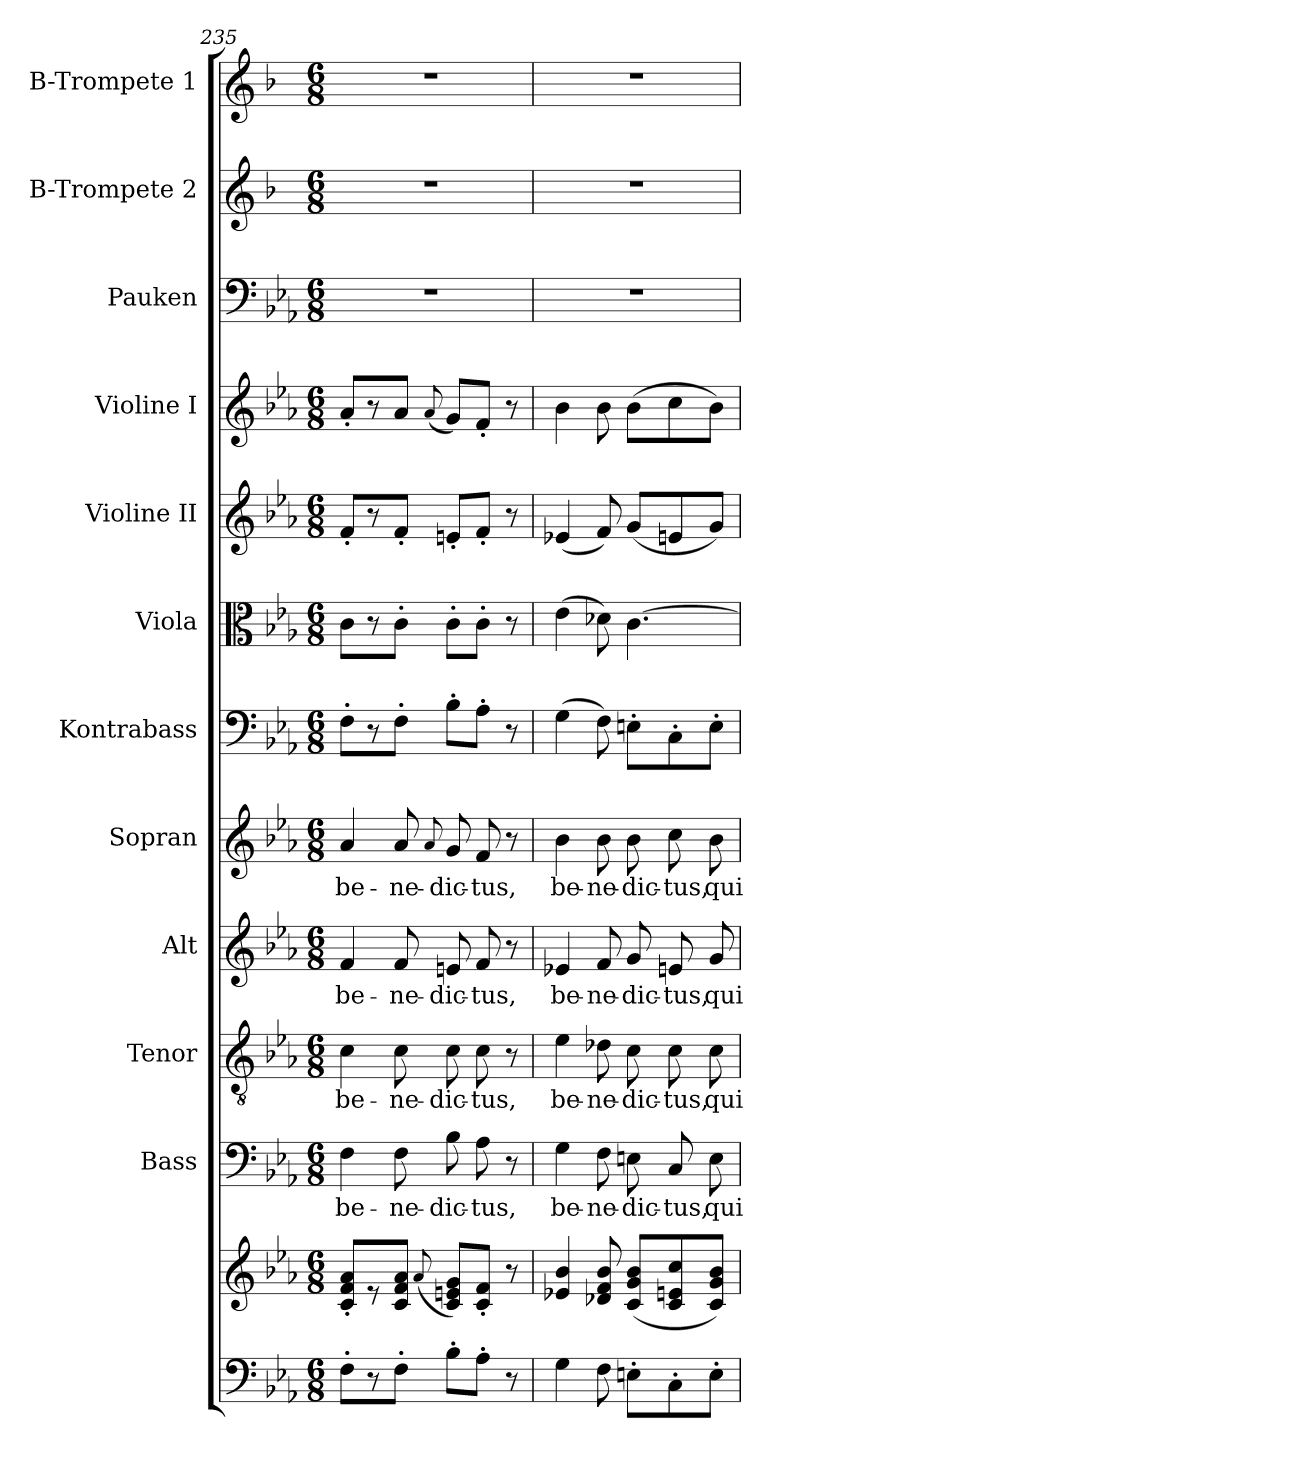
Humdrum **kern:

**kern	**kern	**kern	**text	**kern	**text	**kern	**text	**kern	**text	**kern	**kern	**kern	**kern	**kern	**kern	**kern
*part12	*part12	*part11	*part11	*part10	*part10	*part9	*part9	*part8	*part8	*part7	*part6	*part5	*part4	*part3	*part2	*part1
*staff13	*staff12	*staff11	*staff11	*staff10	*staff10	*staff9	*staff9	*staff8	*staff8	*staff7	*staff6	*staff5	*staff4	*staff3	*staff2	*staff1
*	*	*I"Bass	*	*I"Tenor	*	*I"Alt	*	*I"Sopran	*	*I"Kontrabass	*I"Viola	*I"Violine II	*I"Violine I	*I"Pauken	*I"B-Trompete 2	*I"B-Trompete 1
*	*	*I'B.	*	*I'T.	*	*I'A.	*	*I'S.	*	*I'Kb.	*I'Vla.	*I'Vl. II	*I'Vl. I	*I'Pk.	*I'B Trp. 2	*I'B Trp. 1
*clefF4	*clefG2	*clefF4	*	*clefGv2	*	*clefG2	*	*clefG2	*	*clefF4	*clefC3	*clefG2	*clefG2	*clefF4	*clefG2	*clefG2
*	*	*	*	*	*	*	*	*	*	*ITrd7c12	*	*	*	*	*ITrd1c2	*ITrd1c2
*k[b-e-a-]	*k[b-e-a-]	*k[b-e-a-]	*	*k[b-e-a-]	*	*k[b-e-a-]	*	*k[b-e-a-]	*	*k[b-e-a-]	*k[b-e-a-]	*k[b-e-a-]	*k[b-e-a-]	*k[b-e-a-]	*k[b-e-a-]	*k[b-e-a-]
*E-:	*E-:	*E-:	*	*E-:	*	*E-:	*	*E-:	*	*E-:	*E-:	*E-:	*E-:	*E-:	*E-:	*E-:
*M6/8	*M6/8	*M6/8	*	*M6/8	*	*M6/8	*	*M6/8	*	*M6/8	*M6/8	*M6/8	*M6/8	*M6/8	*M6/8	*M6/8
=235	=235	=235	=235	=235	=235	=235	=235	=235	=235	=235	=235	=235	=235	=235	=235	=235
!	!	!	!LO:LY:b	!	!LO:LY:b	!	!LO:LY:b	!	!LO:LY:b	!	!	!	!	!	!	!
8F'>\L	8c/'< 8f/'< 8a-/'<L	4F\	be-	4c\	be-	4f/	be-	4a-/	be-	8FF'>\L	8c\L	8f'</L	8a-'</L	2.r	2.r	2.r
8r	8r	.	.	.	.	.	.	.	.	8r	8r	8r	8r	.	.	.
!	!	!	!LO:LY:b	!	!LO:LY:b	!	!LO:LY:b	!	!LO:LY:b	!	!	!	!	!	!	!
8F'>\J	8c/ 8f/ 8a-/J	8F\	-ne-	8c\	-ne-	8f/	-ne-	8a-/	-ne-	8FF'>\J	8c'>\J	8f'</J	8a-/J	.	.	.
.	(<8qqa-/	.	.	.	.	.	.	8qqa-/	.	.	.	.	(<8qqa-/	.	.	.
!	!	!	!LO:LY:b	!	!LO:LY:b	!	!LO:LY:b	!	!LO:LY:b	!	!	!	!	!	!	!
8B-'>\L	8c/ 8en/ 8g/L)	8B-\	-dic-	8c\	-dic-	8en/	-dic-	8g/	-dic-	8BB-'>\L	8c'>\L	8en'</L	8g/L)	.	.	.
!	!	!	!LO:LY:b	!	!LO:LY:b	!	!LO:LY:b	!	!LO:LY:b	!	!	!	!	!	!	!
8A-'>\J	8c/'< 8f/'<J	8A-\	-tus,	8c\	-tus,	8f/	-tus,	8f/	-tus,	8AA-'>\J	8c'>\J	8f'</J	8f'</J	.	.	.
8r	8r	8r	.	8r	.	8r	.	8r	.	8r	8r	8r	8r	.	.	.
=236	=236	=236	=236	=236	=236	=236	=236	=236	=236	=236	=236	=236	=236	=236	=236	=236
!	!	!	!LO:LY:b	!	!LO:LY:b	!	!LO:LY:b	!	!LO:LY:b	!	!	!	!	!	!	!
4G\	4e-X/ 4b-/	4G\	be-	4e-\	be-	4e-X/	be-	4b-\	be-	(>4GG\	(>4e-\	(<4e-X/	4b-\	2.r	2.r	2.r
!	!	!	!LO:LY:b	!	!LO:LY:b	!	!LO:LY:b	!	!LO:LY:b	!	!	!	!	!	!	!
8F\	8d-X/ 8f/ 8b-/	8F\	-ne-	8d-X\	-ne-	8f/	-ne-	8b-\	-ne-	8FF\)	8d-X\)	8f/)	8b-\	.	.	.
!	!	!	!LO:LY:b	!	!LO:LY:b	!	!LO:LY:b	!	!LO:LY:b	!	!	!	!	!	!	!
8En'>\L	(<8c/ 8g/ 8b-/L	8En\	-dic-	8c\	-dic-	8g/	-dic-	8b-\	-dic-	8EEn'>\L	[4.c\	(<8g/L	(>8b-\L	.	.	.
!	!	!	!LO:LY:b	!	!LO:LY:b	!	!LO:LY:b	!	!LO:LY:b	!	!	!	!	!	!	!
8C'>\	8c/ 8en/ 8cc/	8C/	-tus,	8c\	-tus,	8en/	-tus,	8cc\	-tus,	8CC'>\	.	8en/	8cc\	.	.	.
!	!	!	!LO:LY:b	!	!LO:LY:b	!	!LO:LY:b	!	!LO:LY:b	!	!	!	!	!	!	!
8E'>\J	8c/ 8g/ 8b-/J)	8E\	qui	8c\	qui	8g/	qui	8b-\	qui	8EE'>\J	.	8g/J)	8b-\J)	.	.	.
=	=	=	=	=	=	=	=	=	=	=	=	=	=	=	=	=
*-	*-	*-	*-	*-	*-	*-	*-	*-	*-	*-	*-	*-	*-	*-	*-	*-
